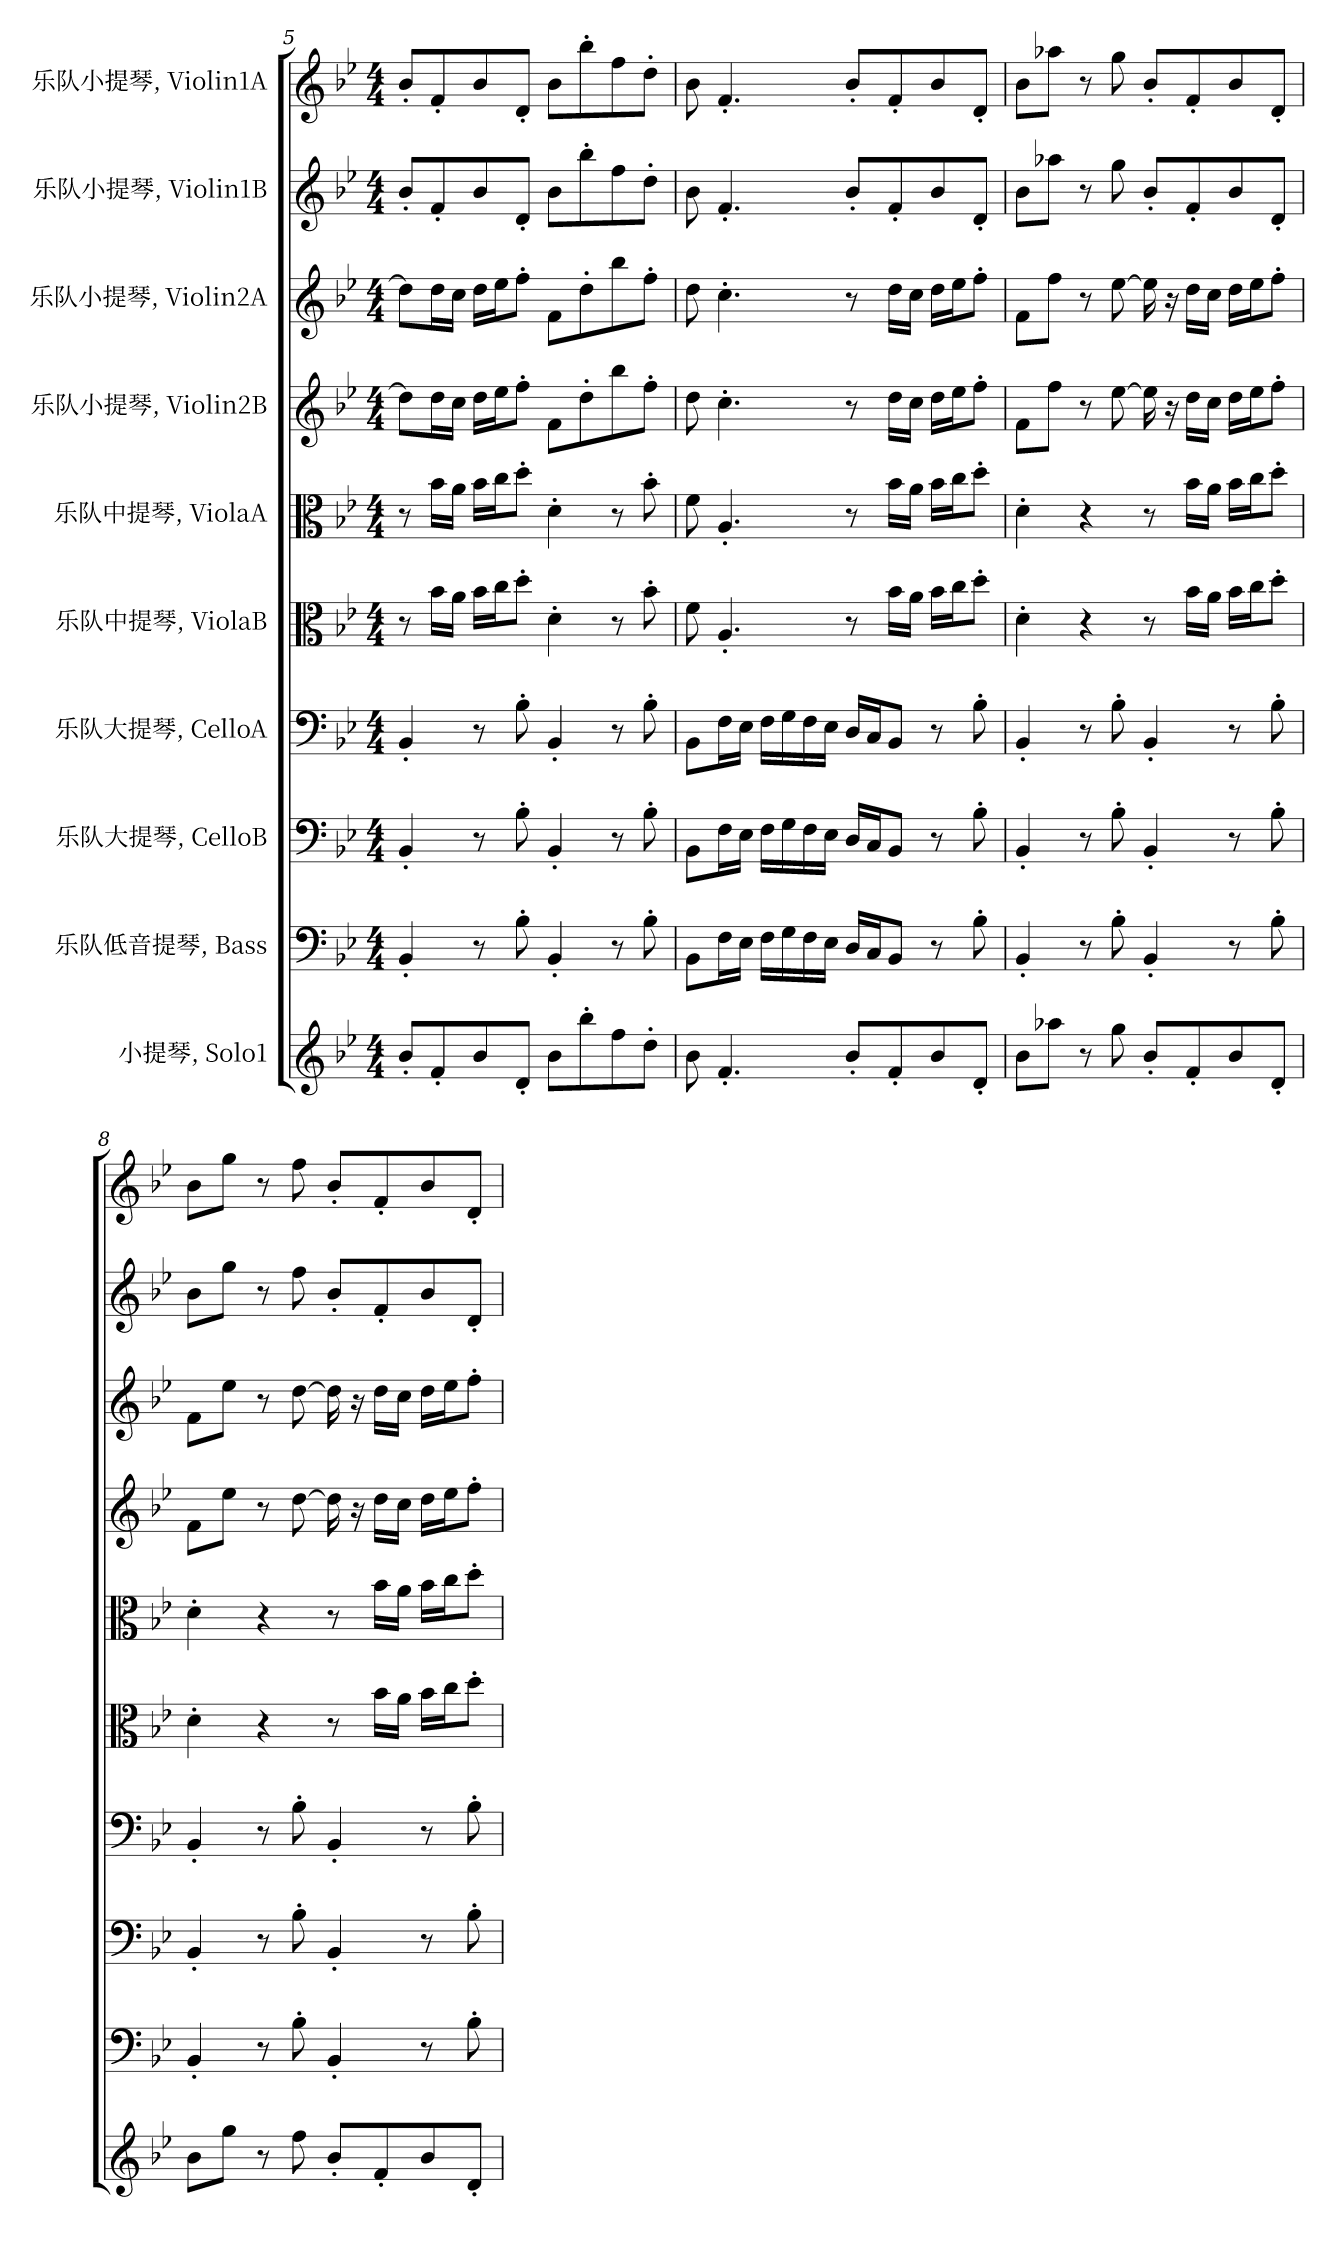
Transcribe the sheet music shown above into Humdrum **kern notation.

**kern	**kern	**kern	**kern	**kern	**kern	**kern	**kern	**kern	**kern
*part10	*part9	*part8	*part7	*part6	*part5	*part4	*part3	*part2	*part1
*staff10	*staff9	*staff8	*staff7	*staff6	*staff5	*staff4	*staff3	*staff2	*staff1
*I"小提琴, Solo1	*I"乐队低音提琴, Bass	*I"乐队大提琴, CelloB	*I"乐队大提琴, CelloA	*I"乐队中提琴, ViolaB	*I"乐队中提琴, ViolaA	*I"乐队小提琴, Violin2B	*I"乐队小提琴, Violin2A	*I"乐队小提琴, Violin1B	*I"乐队小提琴, Violin1A
*clefG2	*clefF4	*clefF4	*clefF4	*clefC3	*clefC3	*clefG2	*clefG2	*clefG2	*clefG2
*	*ITrd7c12	*	*	*	*	*	*	*	*
*k[b-e-]	*k[b-e-]	*k[b-e-]	*k[b-e-]	*k[b-e-]	*k[b-e-]	*k[b-e-]	*k[b-e-]	*k[b-e-]	*k[b-e-]
*M4/4	*M4/4	*M4/4	*M4/4	*M4/4	*M4/4	*M4/4	*M4/4	*M4/4	*M4/4
=5	=5	=5	=5	=5	=5	=5	=5	=5	=5
8b-'/L	4BBB-'/	4BB-'/	4BB-'/	8r	8r	8dd\L]	8dd\L]	8b-'/L	8b-'/L
8f'/	.	.	.	16b-\LL	16b-\LL	16dd\L	16dd\L	8f'/	8f'/
.	.	.	.	16a\JJ	16a\JJ	16cc\JJ	16cc\JJ	.	.
8b-/	8r	8r	8r	16b-\LL	16b-\LL	16dd\LL	16dd\LL	8b-/	8b-/
.	.	.	.	16cc\J	16cc\J	16ee-\J	16ee-\J	.	.
8d'/J	8BB-'\	8B-'\	8B-'\	8dd'\J	8dd'\J	8ff'\J	8ff'\J	8d'/J	8d'/J
8b-\L	4BBB-'/	4BB-'/	4BB-'/	4d'\	4d'\	8f\L	8f\L	8b-\L	8b-\L
8bb-'\	.	.	.	.	.	8dd'\	8dd'\	8bb-'\	8bb-'\
8ff\	8r	8r	8r	8r	8r	8bb-\	8bb-\	8ff\	8ff\
8dd'\J	8BB-'\	8B-'\	8B-'\	8b-'\	8b-'\	8ff'\J	8ff'\J	8dd'\J	8dd'\J
=6	=6	=6	=6	=6	=6	=6	=6	=6	=6
8b-\	8BBB-\L	8BB-\L	8BB-\L	8f\	8f\	8dd\	8dd\	8b-\	8b-\
4.f'/	16FF\L	16F\L	16F\L	4.A'/	4.A'/	4.cc'\	4.cc'\	4.f'/	4.f'/
.	16EE-\JJ	16E-\JJ	16E-\JJ	.	.	.	.	.	.
.	16FF\LL	16F\LL	16F\LL	.	.	.	.	.	.
.	16GG\	16G\	16G\	.	.	.	.	.	.
.	16FF\	16F\	16F\	.	.	.	.	.	.
.	16EE-\JJ	16E-\JJ	16E-\JJ	.	.	.	.	.	.
8b-'/L	16DD/LL	16D/LL	16D/LL	8r	8r	8r	8r	8b-'/L	8b-'/L
.	16CC/J	16C/J	16C/J	.	.	.	.	.	.
8f'/	8BBB-/J	8BB-/J	8BB-/J	16b-\LL	16b-\LL	16dd\LL	16dd\LL	8f'/	8f'/
.	.	.	.	16a\JJ	16a\JJ	16cc\JJ	16cc\JJ	.	.
8b-/	8r	8r	8r	16b-\LL	16b-\LL	16dd\LL	16dd\LL	8b-/	8b-/
.	.	.	.	16cc\J	16cc\J	16ee-\J	16ee-\J	.	.
8d'/J	8BB-'\	8B-'\	8B-'\	8dd'\J	8dd'\J	8ff'\J	8ff'\J	8d'/J	8d'/J
!!LO:PB:g=z
=7	=7	=7	=7	=7	=7	=7	=7	=7	=7
8b-\L	4BBB-'/	4BB-'/	4BB-'/	4d'\	4d'\	8f\L	8f\L	8b-\L	8b-\L
8aa-X\J	.	.	.	.	.	8ff\J	8ff\J	8aa-X\J	8aa-X\J
8r	8r	8r	8r	4r	4r	8r	8r	8r	8r
8gg\	8BB-'\	8B-'\	8B-'\	.	.	[8ee-\	[8ee-\	8gg\	8gg\
8b-'/L	4BBB-'/	4BB-'/	4BB-'/	8r	8r	16ee-\]	16ee-\]	8b-'/L	8b-'/L
.	.	.	.	.	.	16r	16r	.	.
8f'/	.	.	.	16b-\LL	16b-\LL	16dd\LL	16dd\LL	8f'/	8f'/
.	.	.	.	16a\JJ	16a\JJ	16cc\JJ	16cc\JJ	.	.
8b-/	8r	8r	8r	16b-\LL	16b-\LL	16dd\LL	16dd\LL	8b-/	8b-/
.	.	.	.	16cc\J	16cc\J	16ee-\J	16ee-\J	.	.
8d'/J	8BB-'\	8B-'\	8B-'\	8dd'\J	8dd'\J	8ff'\J	8ff'\J	8d'/J	8d'/J
=8	=8	=8	=8	=8	=8	=8	=8	=8	=8
8b-\L	4BBB-'/	4BB-'/	4BB-'/	4d'\	4d'\	8f\L	8f\L	8b-\L	8b-\L
8gg\J	.	.	.	.	.	8ee-\J	8ee-\J	8gg\J	8gg\J
8r	8r	8r	8r	4r	4r	8r	8r	8r	8r
8ff\	8BB-'\	8B-'\	8B-'\	.	.	[8dd\	[8dd\	8ff\	8ff\
8b-'/L	4BBB-'/	4BB-'/	4BB-'/	8r	8r	16dd\]	16dd\]	8b-'/L	8b-'/L
.	.	.	.	.	.	16r	16r	.	.
8f'/	.	.	.	16b-\LL	16b-\LL	16dd\LL	16dd\LL	8f'/	8f'/
.	.	.	.	16a\JJ	16a\JJ	16cc\JJ	16cc\JJ	.	.
8b-/	8r	8r	8r	16b-\LL	16b-\LL	16dd\LL	16dd\LL	8b-/	8b-/
.	.	.	.	16cc\J	16cc\J	16ee-\J	16ee-\J	.	.
8d'/J	8BB-'\	8B-'\	8B-'\	8dd'\J	8dd'\J	8ff'\J	8ff'\J	8d'/J	8d'/J
=	=	=	=	=	=	=	=	=	=
*-	*-	*-	*-	*-	*-	*-	*-	*-	*-
